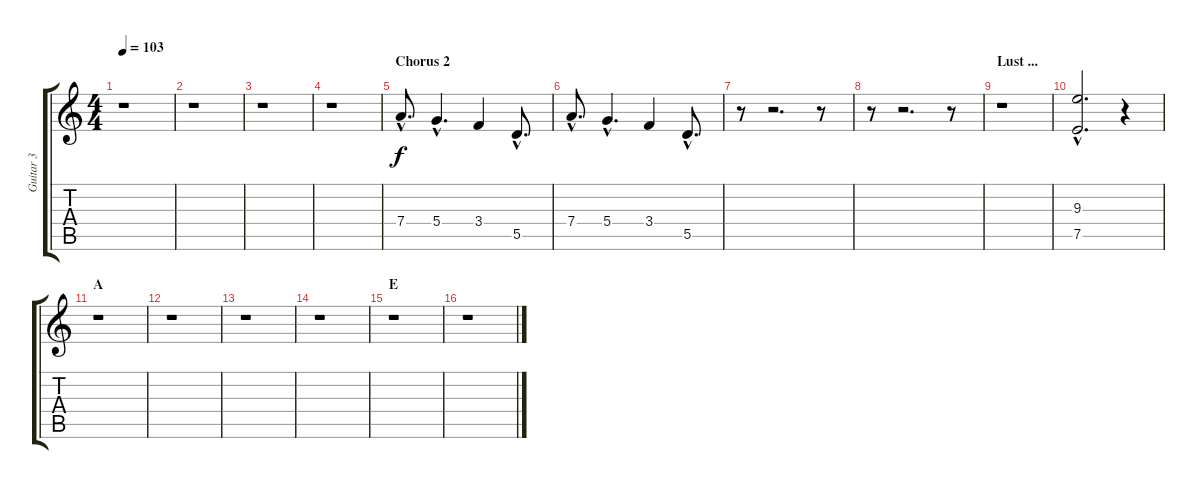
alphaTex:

\track ("Guitar 3" "Guitar 3") {instrument electricguitarjazz}
\staff {score tabs}
\tuning (E4 B3 G3 D3 A2 E2) {hide}
\ts (4 4)
\tempo 103
\clef g2
\ks c
r.1{dy f} |
r.1 |
r.1 |
r.1 |
\section ("" "Chorus 2")
7.4{hac}.8{d} 5.4{hac}.4{d} 3.4.4 5.5{hac}.8{d} |
7.4{hac}.8{d} 5.4{hac}.4{d} 3.4.4 5.5{hac}.8{d} |
r.8 r.2{d} r.8 |
r.8 r.2{d} r.8 |
\section ("" "Lust ...")
r.1 |
(9.3{hac} 7.5{hac}).2{d} r.4 |
\section ("" "A")
r.1 |
r.1 |
r.1 |
r.1 |
\section ("" "E")
r.1 |
r.1
